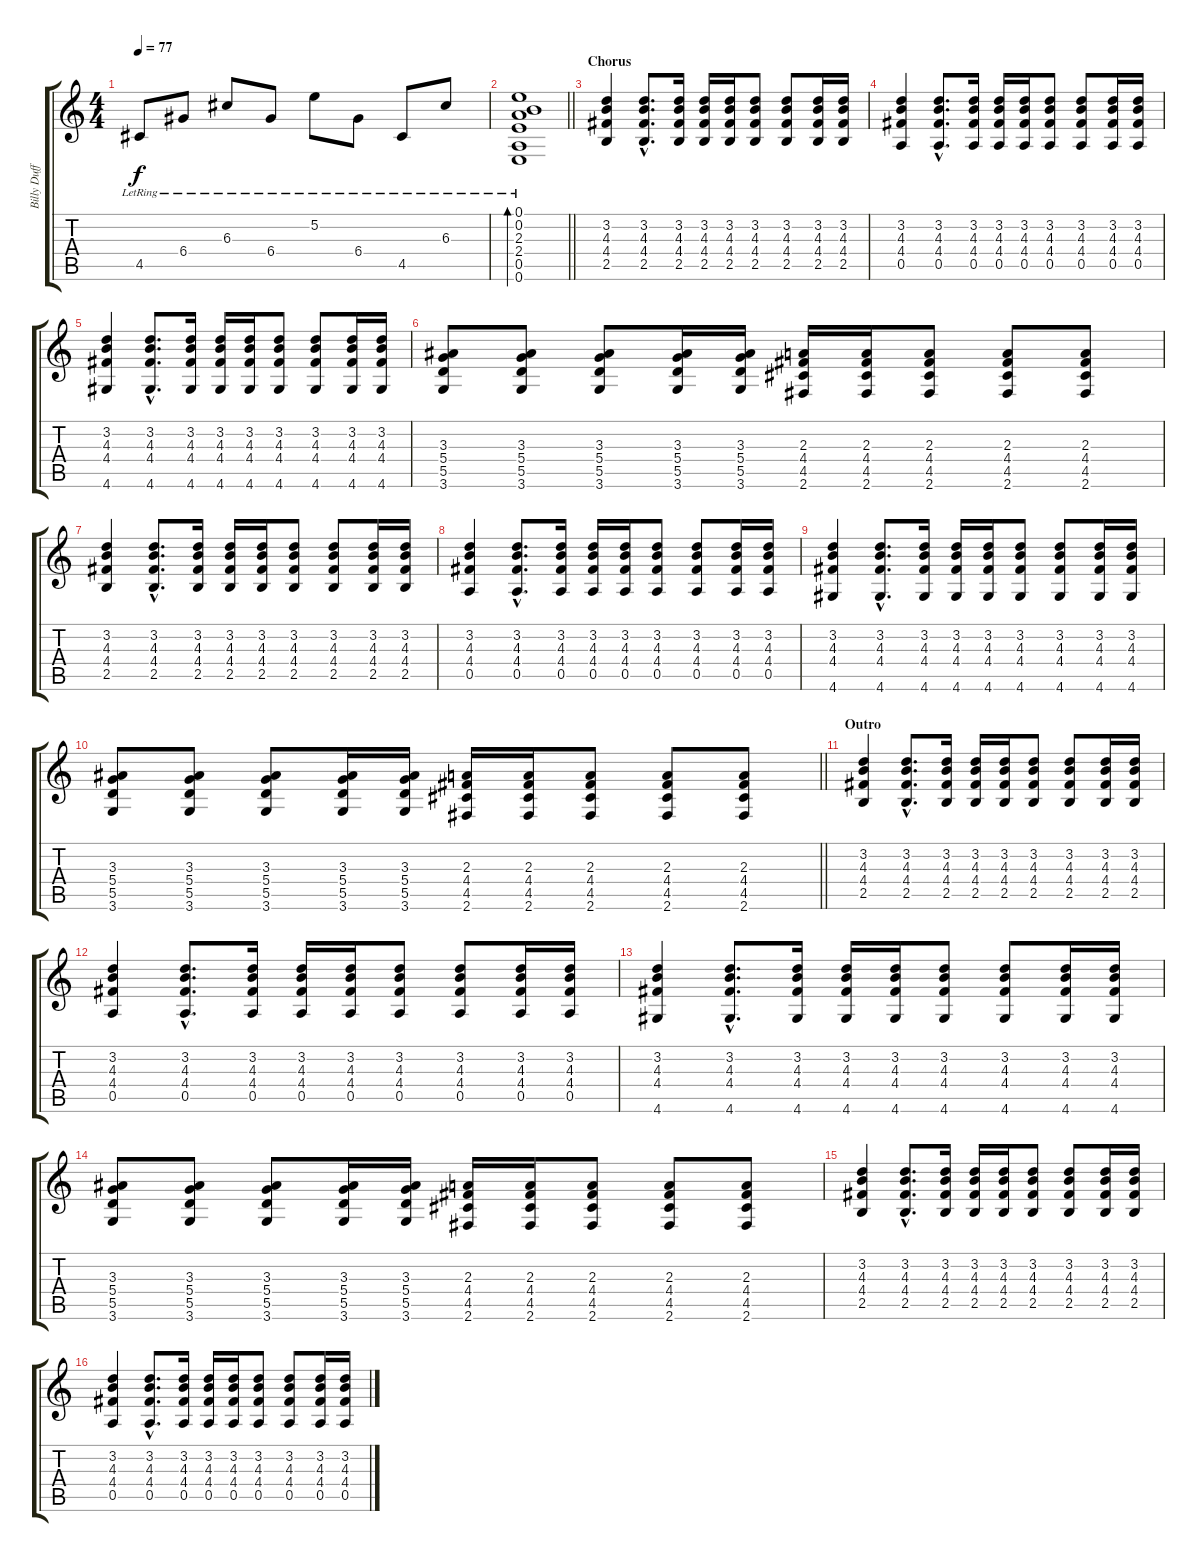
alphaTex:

\track ("Billy Duffy (Rhythm Guitar)" "Billy Duff") {instrument electricguitarclean}
\staff {score tabs}
\tuning (E4 B3 G3 D3 A2 E2) {hide}
\ts (4 4)
\tempo 77
\clef g2
\ks c
4.5{lr}.8{dy f} 6.4{lr}.8 6.3{lr}.8 6.4{lr}.8 5.2{lr}.8 6.4{lr}.8 4.5{lr}.8 6.3{lr}.8 |
\barLineRight lightlight
(0.1 0.2 2.3 2.4{lr} 0.5{lr} 0.6{lr}).1{bd 60} |
\section ("" "Chorus")
(3.2 4.3 4.4 2.5).4{volume 13} (3.2{hac} 4.3{hac} 4.4{hac} 2.5{hac}).8{d} (3.2 4.3 4.4 2.5).16 (3.2 4.3 4.4 2.5).16 (3.2 4.3 4.4 2.5).16 (3.2 4.3 4.4 2.5).8 (3.2 4.3 4.4 2.5).8 (3.2 4.3 4.4 2.5).16 (3.2 4.3 4.4 2.5).16 |
(3.2 4.3 4.4 0.5).4 (3.2{hac} 4.3{hac} 4.4{hac} 0.5{hac}).8{d} (3.2 4.3 4.4 0.5).16 (3.2 4.3 4.4 0.5).16 (3.2 4.3 4.4 0.5).16 (3.2 4.3 4.4 0.5).8 (3.2 4.3 4.4 0.5).8 (3.2 4.3 4.4 0.5).16 (3.2 4.3 4.4 0.5).16 |
(3.2 4.3 4.4 4.6).4 (3.2{hac} 4.3{hac} 4.4{hac} 4.6{hac}).8{d} (3.2 4.3 4.4 4.6).16 (3.2 4.3 4.4 4.6).16 (3.2 4.3 4.4 4.6).16 (3.2 4.3 4.4 4.6).8 (3.2 4.3 4.4 4.6).8 (3.2 4.3 4.4 4.6).16 (3.2 4.3 4.4 4.6).16 |
(3.3 5.4 5.5 3.6).8 (3.3 5.4 5.5 3.6).8 (3.3 5.4 5.5 3.6).8 (3.3 5.4 5.5 3.6).16 (3.3 5.4 5.5 3.6).16 (2.3 4.4 4.5 2.6).16 (2.3 4.4 4.5 2.6).16 (2.3 4.4 4.5 2.6).8 (2.3 4.4 4.5 2.6).8 (2.3 4.4 4.5 2.6).8 |
(3.2 4.3 4.4 2.5).4 (3.2{hac} 4.3{hac} 4.4{hac} 2.5{hac}).8{d} (3.2 4.3 4.4 2.5).16 (3.2 4.3 4.4 2.5).16 (3.2 4.3 4.4 2.5).16 (3.2 4.3 4.4 2.5).8 (3.2 4.3 4.4 2.5).8 (3.2 4.3 4.4 2.5).16 (3.2 4.3 4.4 2.5).16 |
(3.2 4.3 4.4 0.5).4 (3.2{hac} 4.3{hac} 4.4{hac} 0.5{hac}).8{d} (3.2 4.3 4.4 0.5).16 (3.2 4.3 4.4 0.5).16 (3.2 4.3 4.4 0.5).16 (3.2 4.3 4.4 0.5).8 (3.2 4.3 4.4 0.5).8 (3.2 4.3 4.4 0.5).16 (3.2 4.3 4.4 0.5).16 |
(3.2 4.3 4.4 4.6).4 (3.2{hac} 4.3{hac} 4.4{hac} 4.6{hac}).8{d} (3.2 4.3 4.4 4.6).16 (3.2 4.3 4.4 4.6).16 (3.2 4.3 4.4 4.6).16 (3.2 4.3 4.4 4.6).8 (3.2 4.3 4.4 4.6).8 (3.2 4.3 4.4 4.6).16 (3.2 4.3 4.4 4.6).16 |
\barLineRight lightlight
(3.3 5.4 5.5 3.6).8 (3.3 5.4 5.5 3.6).8 (3.3 5.4 5.5 3.6).8 (3.3 5.4 5.5 3.6).16 (3.3 5.4 5.5 3.6).16 (2.3 4.4 4.5 2.6).16 (2.3 4.4 4.5 2.6).16 (2.3 4.4 4.5 2.6).8 (2.3 4.4 4.5 2.6).8 (2.3 4.4 4.5 2.6).8 |
\section ("" "Outro")
(3.2 4.3 4.4 2.5).4 (3.2{hac} 4.3{hac} 4.4{hac} 2.5{hac}).8{d} (3.2 4.3 4.4 2.5).16 (3.2 4.3 4.4 2.5).16 (3.2 4.3 4.4 2.5).16 (3.2 4.3 4.4 2.5).8 (3.2 4.3 4.4 2.5).8 (3.2 4.3 4.4 2.5).16 (3.2 4.3 4.4 2.5).16 |
(3.2 4.3 4.4 0.5).4 (3.2{hac} 4.3{hac} 4.4{hac} 0.5{hac}).8{d} (3.2 4.3 4.4 0.5).16 (3.2 4.3 4.4 0.5).16 (3.2 4.3 4.4 0.5).16 (3.2 4.3 4.4 0.5).8 (3.2 4.3 4.4 0.5).8 (3.2 4.3 4.4 0.5).16 (3.2 4.3 4.4 0.5).16 |
(3.2 4.3 4.4 4.6).4 (3.2{hac} 4.3{hac} 4.4{hac} 4.6{hac}).8{d} (3.2 4.3 4.4 4.6).16 (3.2 4.3 4.4 4.6).16 (3.2 4.3 4.4 4.6).16 (3.2 4.3 4.4 4.6).8 (3.2 4.3 4.4 4.6).8 (3.2 4.3 4.4 4.6).16 (3.2 4.3 4.4 4.6).16 |
(3.3 5.4 5.5 3.6).8 (3.3 5.4 5.5 3.6).8 (3.3 5.4 5.5 3.6).8 (3.3 5.4 5.5 3.6).16 (3.3 5.4 5.5 3.6).16 (2.3 4.4 4.5 2.6).16 (2.3 4.4 4.5 2.6).16 (2.3 4.4 4.5 2.6).8 (2.3 4.4 4.5 2.6).8 (2.3 4.4 4.5 2.6).8 |
(3.2 4.3 4.4 2.5).4 (3.2{hac} 4.3{hac} 4.4{hac} 2.5{hac}).8{d} (3.2 4.3 4.4 2.5).16 (3.2 4.3 4.4 2.5).16 (3.2 4.3 4.4 2.5).16 (3.2 4.3 4.4 2.5).8 (3.2 4.3 4.4 2.5).8 (3.2 4.3 4.4 2.5).16 (3.2 4.3 4.4 2.5).16 |
(3.2 4.3 4.4 0.5).4 (3.2{hac} 4.3{hac} 4.4{hac} 0.5{hac}).8{d} (3.2 4.3 4.4 0.5).16 (3.2 4.3 4.4 0.5).16 (3.2 4.3 4.4 0.5).16 (3.2 4.3 4.4 0.5).8 (3.2 4.3 4.4 0.5).8 (3.2 4.3 4.4 0.5).16 (3.2 4.3 4.4 0.5).16
